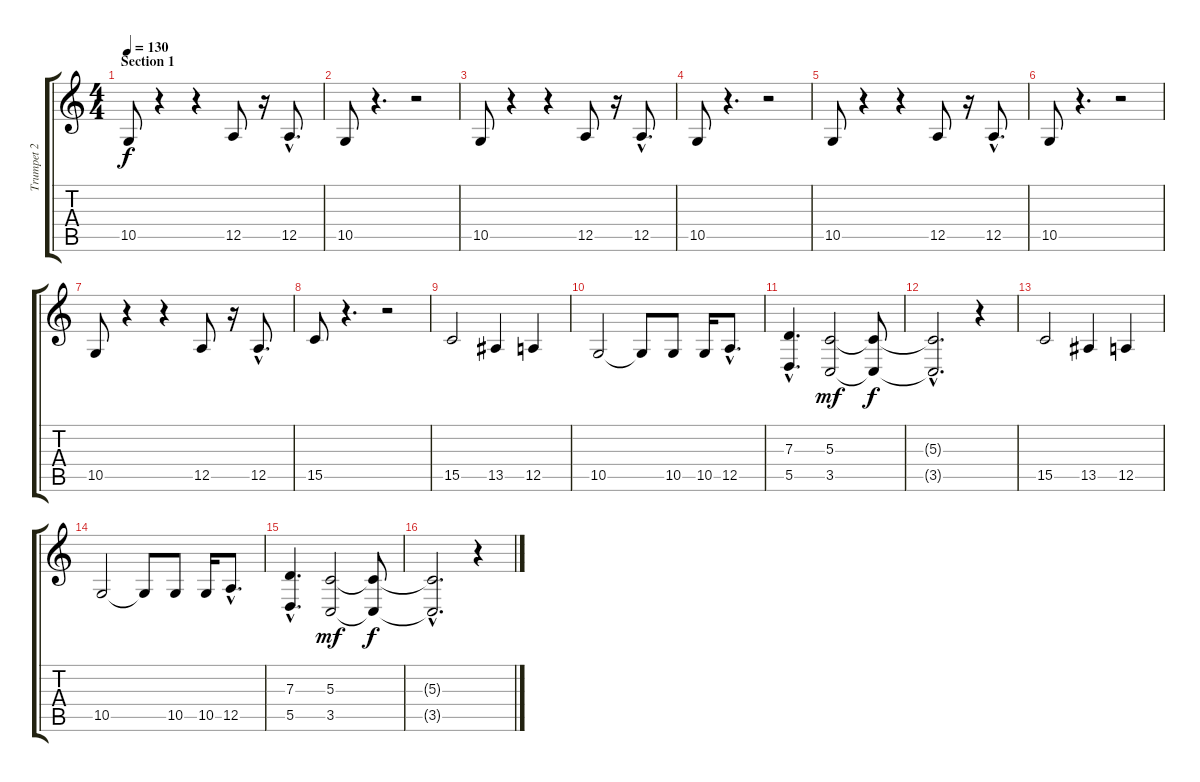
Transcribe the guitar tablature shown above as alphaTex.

\track ("Trumpet 2" "Trumpet 2") {instrument trumpet}
\staff {score tabs}
\tuning (E4 B3 G3 D3 A2 E2) {hide}
\ts (4 4)
\section ("" "Section 1")
\tempo 130
\clef g2
\ks c
10.5.8{dy f instrument trumpet} r.4 r.4 12.5.8 r.16 12.5{hac}.8{d} |
10.5.8 r.4{d} r.2 |
10.5.8 r.4 r.4 12.5.8 r.16 12.5{hac}.8{d} |
10.5.8 r.4{d} r.2 |
10.5.8 r.4 r.4 12.5.8 r.16 12.5{hac}.8{d} |
10.5.8 r.4{d} r.2 |
10.5.8 r.4 r.4 12.5.8 r.16 12.5{hac}.8{d} |
15.5.8 r.4{d} r.2 |
15.5.2 13.5.4 12.5.4 |
10.5.2 10.5{t}.8 10.5.8 10.5.16 12.5{hac}.8{d} |
(7.3{hac} 5.5{hac}).4{d} (5.3 3.5).2{dy mf} (5.3{t} 3.5{t}).8{dy f} |
(5.3{hac t} 3.5{hac t}).2{d} r.4 |
15.5.2 13.5.4 12.5.4 |
10.5.2 10.5{t}.8 10.5.8 10.5.16 12.5{hac}.8{d} |
(7.3{hac} 5.5{hac}).4{d} (5.3 3.5).2{dy mf} (5.3{t} 3.5{t}).8{dy f} |
(5.3{hac t} 3.5{hac t}).2{d} r.4
